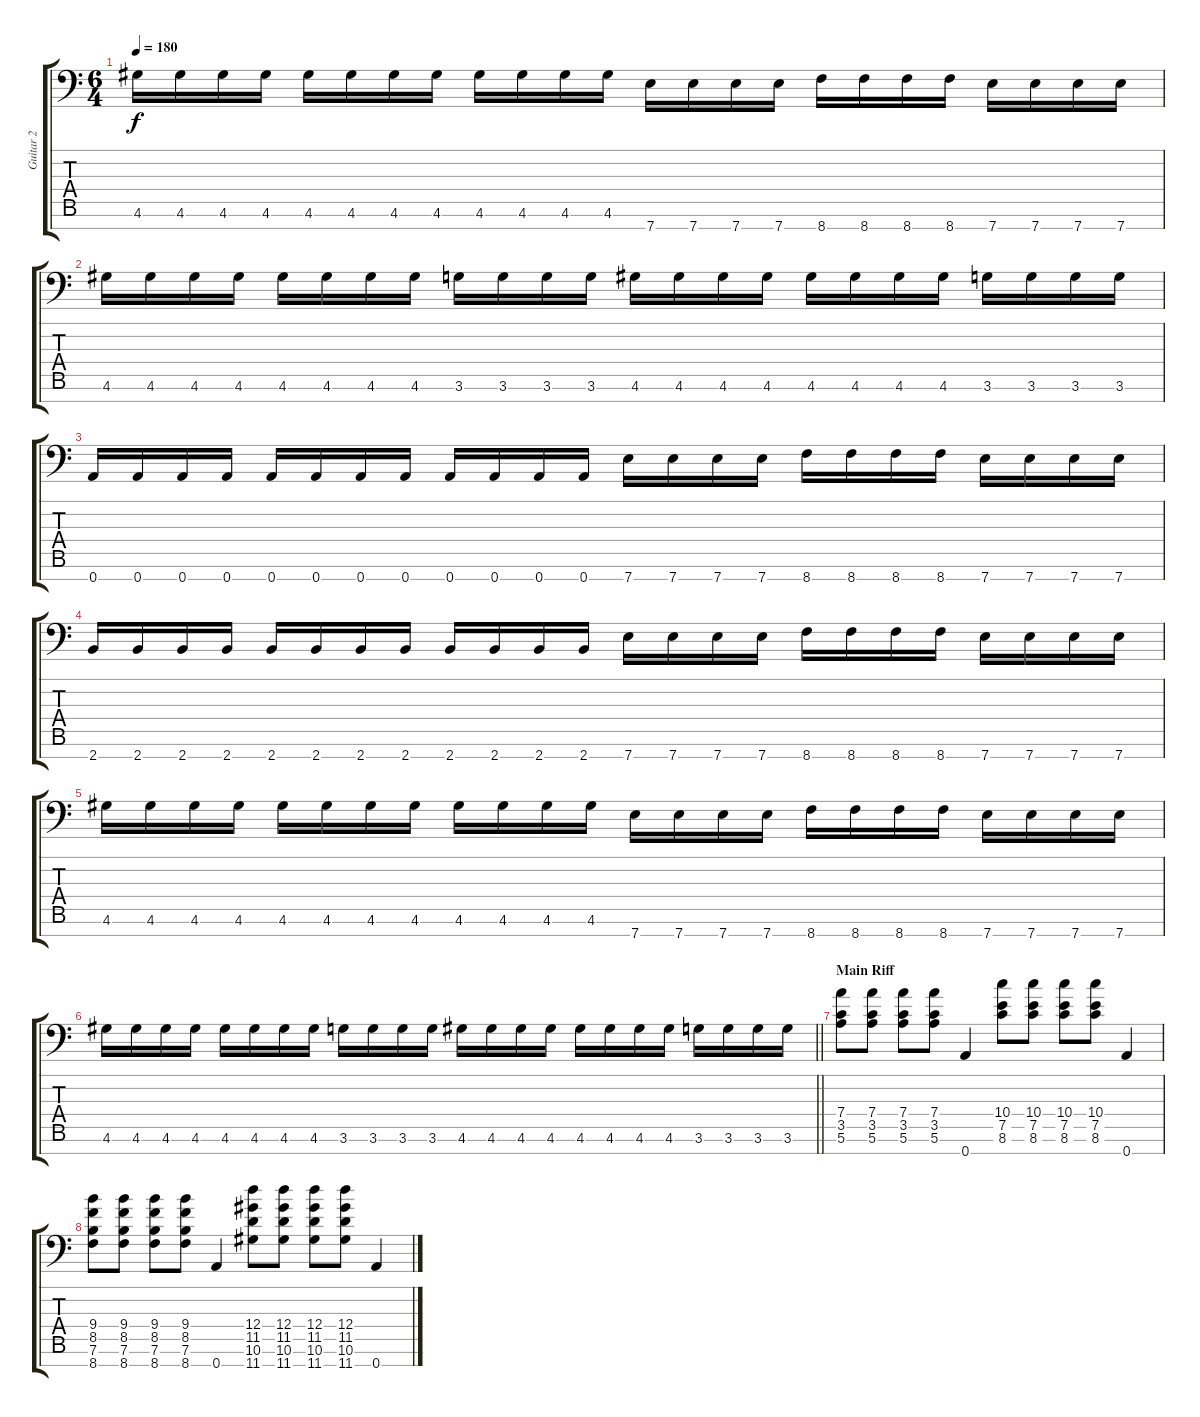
\track ("Guitar 2" "Guitar 2") {instrument overdrivenguitar}
\staff {score tabs}
\tuning (E4 B3 G3 D3 A2 E2 A1) {hide}
\ts (6 4)
\tempo 180
\clef f4
\ks c
4.6.16{dy f} 4.6.16 4.6.16 4.6.16 4.6.16 4.6.16 4.6.16 4.6.16 4.6.16 4.6.16 4.6.16 4.6.16 7.7.16 7.7.16 7.7.16 7.7.16 8.7.16 8.7.16 8.7.16 8.7.16 7.7.16 7.7.16 7.7.16 7.7.16 |
4.6.16 4.6.16 4.6.16 4.6.16 4.6.16 4.6.16 4.6.16 4.6.16 3.6.16 3.6.16 3.6.16 3.6.16 4.6.16 4.6.16 4.6.16 4.6.16 4.6.16 4.6.16 4.6.16 4.6.16 3.6.16 3.6.16 3.6.16 3.6.16 |
0.7.16 0.7.16 0.7.16 0.7.16 0.7.16 0.7.16 0.7.16 0.7.16 0.7.16 0.7.16 0.7.16 0.7.16 7.7.16 7.7.16 7.7.16 7.7.16 8.7.16 8.7.16 8.7.16 8.7.16 7.7.16 7.7.16 7.7.16 7.7.16 |
2.7.16 2.7.16 2.7.16 2.7.16 2.7.16 2.7.16 2.7.16 2.7.16 2.7.16 2.7.16 2.7.16 2.7.16 7.7.16 7.7.16 7.7.16 7.7.16 8.7.16 8.7.16 8.7.16 8.7.16 7.7.16 7.7.16 7.7.16 7.7.16 |
4.6.16 4.6.16 4.6.16 4.6.16 4.6.16 4.6.16 4.6.16 4.6.16 4.6.16 4.6.16 4.6.16 4.6.16 7.7.16 7.7.16 7.7.16 7.7.16 8.7.16 8.7.16 8.7.16 8.7.16 7.7.16 7.7.16 7.7.16 7.7.16 |
\barLineRight lightlight
4.6.16 4.6.16 4.6.16 4.6.16 4.6.16 4.6.16 4.6.16 4.6.16 3.6.16 3.6.16 3.6.16 3.6.16 4.6.16 4.6.16 4.6.16 4.6.16 4.6.16 4.6.16 4.6.16 4.6.16 3.6.16 3.6.16 3.6.16 3.6.16 |
\section ("" "Main Riff")
(7.4 3.5 5.6).8 (7.4 3.5 5.6).8 (7.4 3.5 5.6).8 (7.4 3.5 5.6).8 0.7.4 (10.4 7.5 8.6).8 (10.4 7.5 8.6).8 (10.4 7.5 8.6).8 (10.4 7.5 8.6).8 0.7.4 |
(9.4 8.5 7.6 8.7).8 (9.4 8.5 7.6 8.7).8 (9.4 8.5 7.6 8.7).8 (9.4 8.5 7.6 8.7).8 0.7.4 (12.4 11.5 10.6 11.7).8 (12.4 11.5 10.6 11.7).8 (12.4 11.5 10.6 11.7).8 (12.4 11.5 10.6 11.7).8 0.7.4
